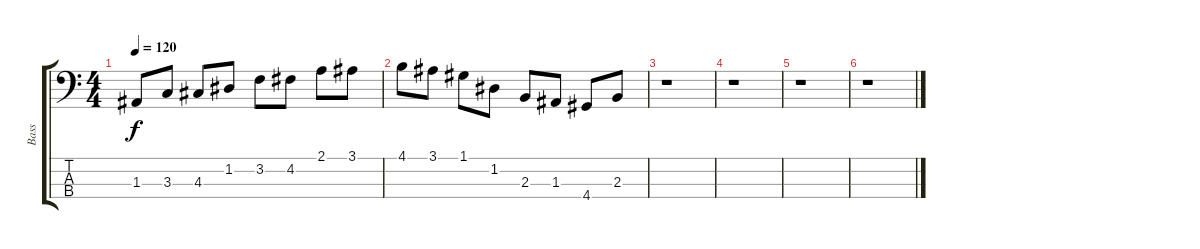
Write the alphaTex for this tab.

\track ("Bass" "Bass") {instrument electricbasspick}
\staff {score tabs}
\tuning (G2 D2 A1 E1) {hide}
\ts (4 4)
\tempo 120
\clef f4
\ks c
1.3.8{dy f} 3.3.8 4.3.8 1.2.8 3.2.8 4.2.8 2.1.8 3.1.8 |
4.1.8 3.1.8 1.1.8 1.2.8 2.3.8 1.3.8 4.4.8 2.3.8 |
r.1 |
r.1 |
r.1 |
r.1
